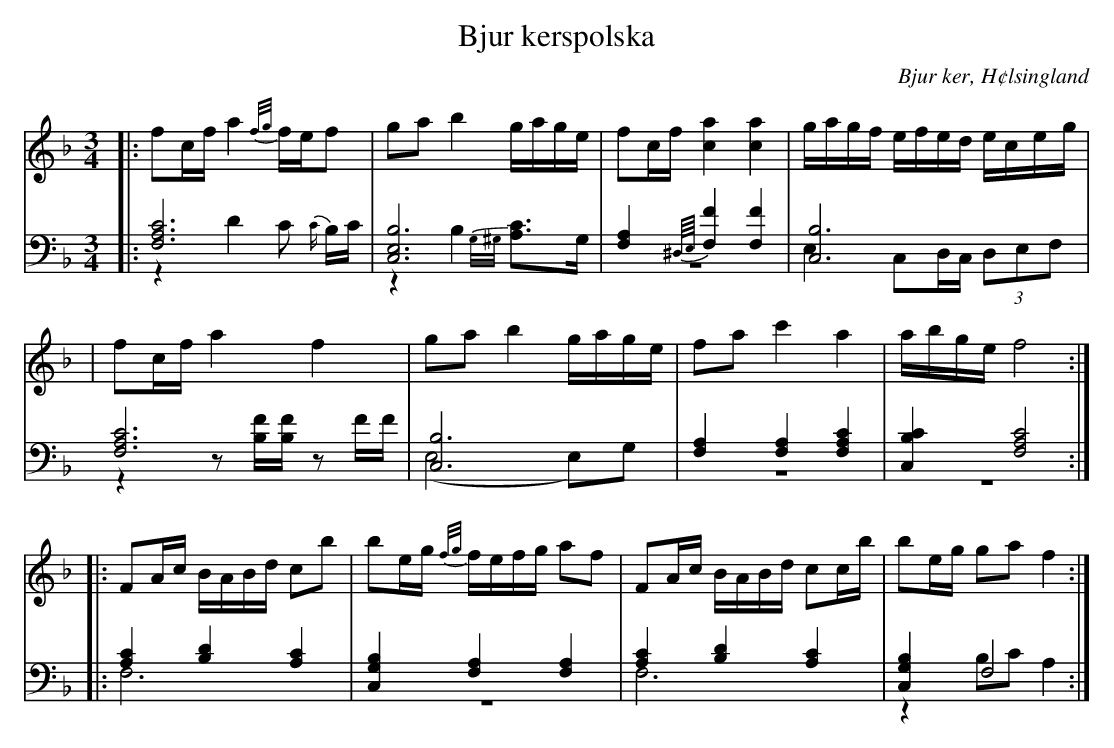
X:1
T: Bjur kerspolska
O: Bjur ker, H¢lsingland
M: 3/4
L: 1/8
K: F
V:1
V:2
V:3 merge
V: 1
|:fc/f/ a2 {f/g/}f/e/f|ga b2 g/a/g/e/|fc/f/ [c2a2] [c2a2]|g/a/g/f/ e/f/e/d/ e/c/e/g/|
|fc/f/ a2 f2|ga b2 g/a/g/e/|fa c'2 a2| a/b/g/e/ f4:|
|:FA/c/ B/A/B/d/ cb|be/g/ {f/g/}f/e/f/g/ af|FA/c/ B/A/B/d/ cc/b/|be/g/ ga f2:|
V:2 clef=bass
|:[F,6A,6C6]|[C,6E,6B,6]|[F,2A,2] {^D,//E,//}[F,2F2] [F,2F2]|[C,6B,6]|
[F,6A,6C6]|[C,6B,6]|[F,2A,2] [F,2A,2] [F,2A,2C2]|[C,2B,2C2] [F,4A,4C4]:|
 |:[A,2C2] [B,2D2] [A,2C2]|[C,2G,2B,2] [F,2A,2] [F,2A,2]|[A,2C2] [B,2D2] [A,2C2]|[C,2G,2B,2] F,4 :|
V:3 clef=bass
 |:z2D2 C {C/}B,/C/|z2 B,2 {G,/^G,/}[A,C]>G,|z6|E,2 C,D,/C,/ (3D,E,F,|
 |z2 z[B,/F/][B,/F/] zF/F/|(E,4 E,)G,|z6|z6:|
|:F,6|z6|F,6|z2 B,C A,2:|
